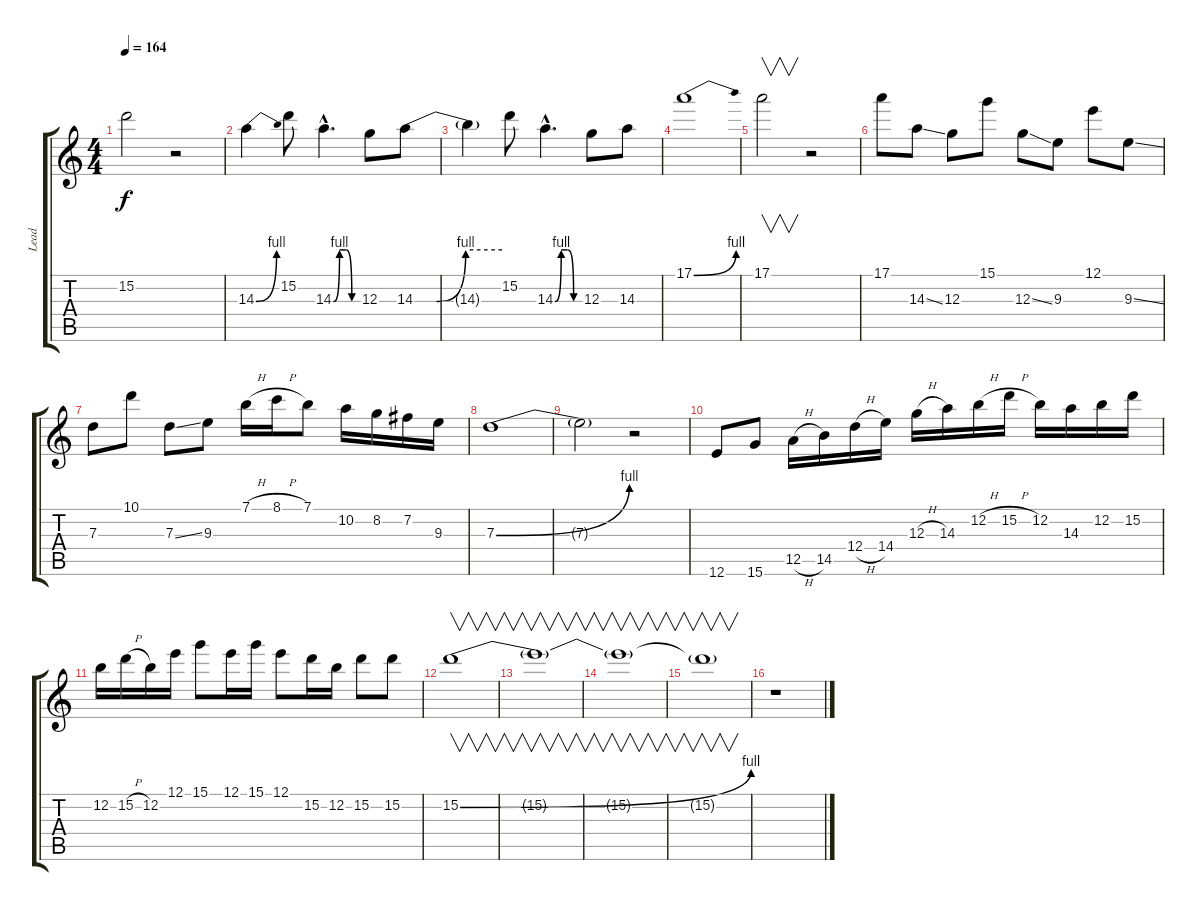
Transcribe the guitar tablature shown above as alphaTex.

\track ("Lead" "Lead") {instrument overdrivenguitar}
\staff {score tabs}
\tuning (E4 B3 G3 D3 A2 E2) {hide}
\ts (4 4)
\tempo 164
\clef g2
\ks c
15.2{t}.2{dy f} r.2 |
14.3{be (bend 0 0 60 4)}.4 15.2.8 14.3{be (custom 0 0 15 4 30 4 45 0 60 0) hac}.4{d} 12.3.8 14.3{be (custom 0 0 15 0 35 4 60 4)}.8 |
14.3{t}.4 15.2.8 14.3{be (custom 0 0 15 4 30 4 45 0 60 0) hac}.4{d} 12.3.8 14.3.8 |
17.1{be (bend 0 0 60 4)}.1 |
17.1.2{v} r.2 |
17.1.8 14.3{ss}.8 12.3.8 15.1.8 12.3{ss}.8 9.3.8 12.1.8 9.3{ss}.8 |
7.3.8 10.1.8 7.3{ss}.8 9.3.8 7.1{h}.16 8.1{h}.16 7.1.8 10.2.16 8.2.16 7.2.16 9.3.16 |
7.3{be (bend 0 0 60 4)}.1 |
7.3{t}.2 r.2 |
12.6.8 15.6.8 12.5{h}.16 14.5.16 12.4{h}.16 14.4.16 12.3{h}.16 14.3.16 12.2{h}.16 15.2{h}.16 12.2.16 14.3.16 12.2.16 15.2.16 |
12.2.16 15.2{h}.16 12.2.16 12.1.16 15.1.8 12.1.16 15.1.16 12.1.8 15.2.16 12.2.16 15.2.8 15.2.8 |
15.2{be (bend 0 0 60 4)}.1{v} |
15.2{t}.1{v} |
15.2{t}.1{v} |
15.2{t}.1{v} |
r.1
